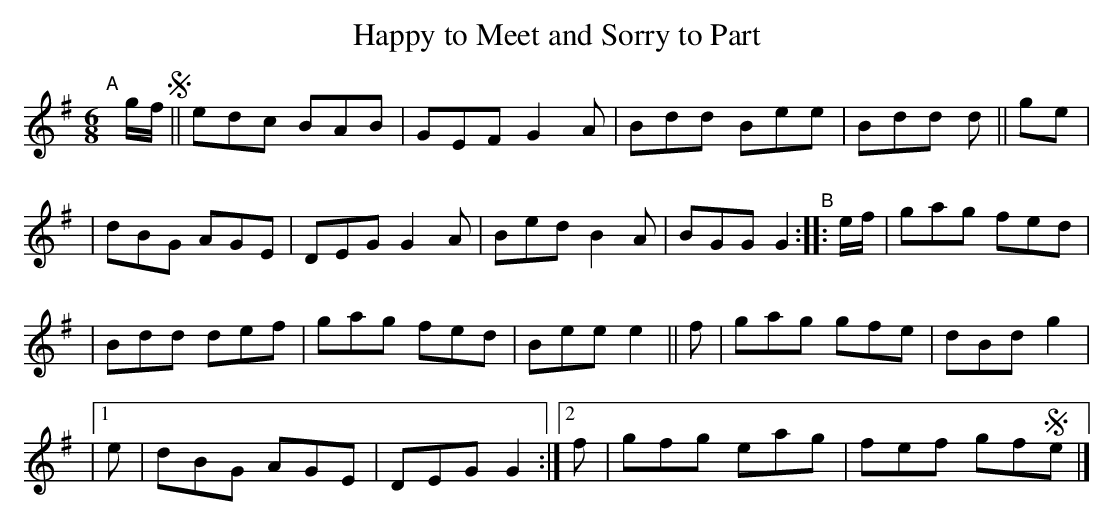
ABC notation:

X:1
T: Happy to Meet and Sorry to Part
M: 6/8
L: 1/8
K: G
"^A"[|] g/f/ !segno!\
|| edc BAB | GEF G2A | Bdd Bee | Bdd d || ge |
| dBG AGE | DEG G2A | Bed B2A | BGG G2 "^B":: e/f/ | gag fed |
| Bdd def | gag fed | Bee e2 || f | gag gfe | dBd g2 |
|[1 e | dBG AGE | DEG G2 :|[2 f | gfg eag | fef gf!segno!e |]
